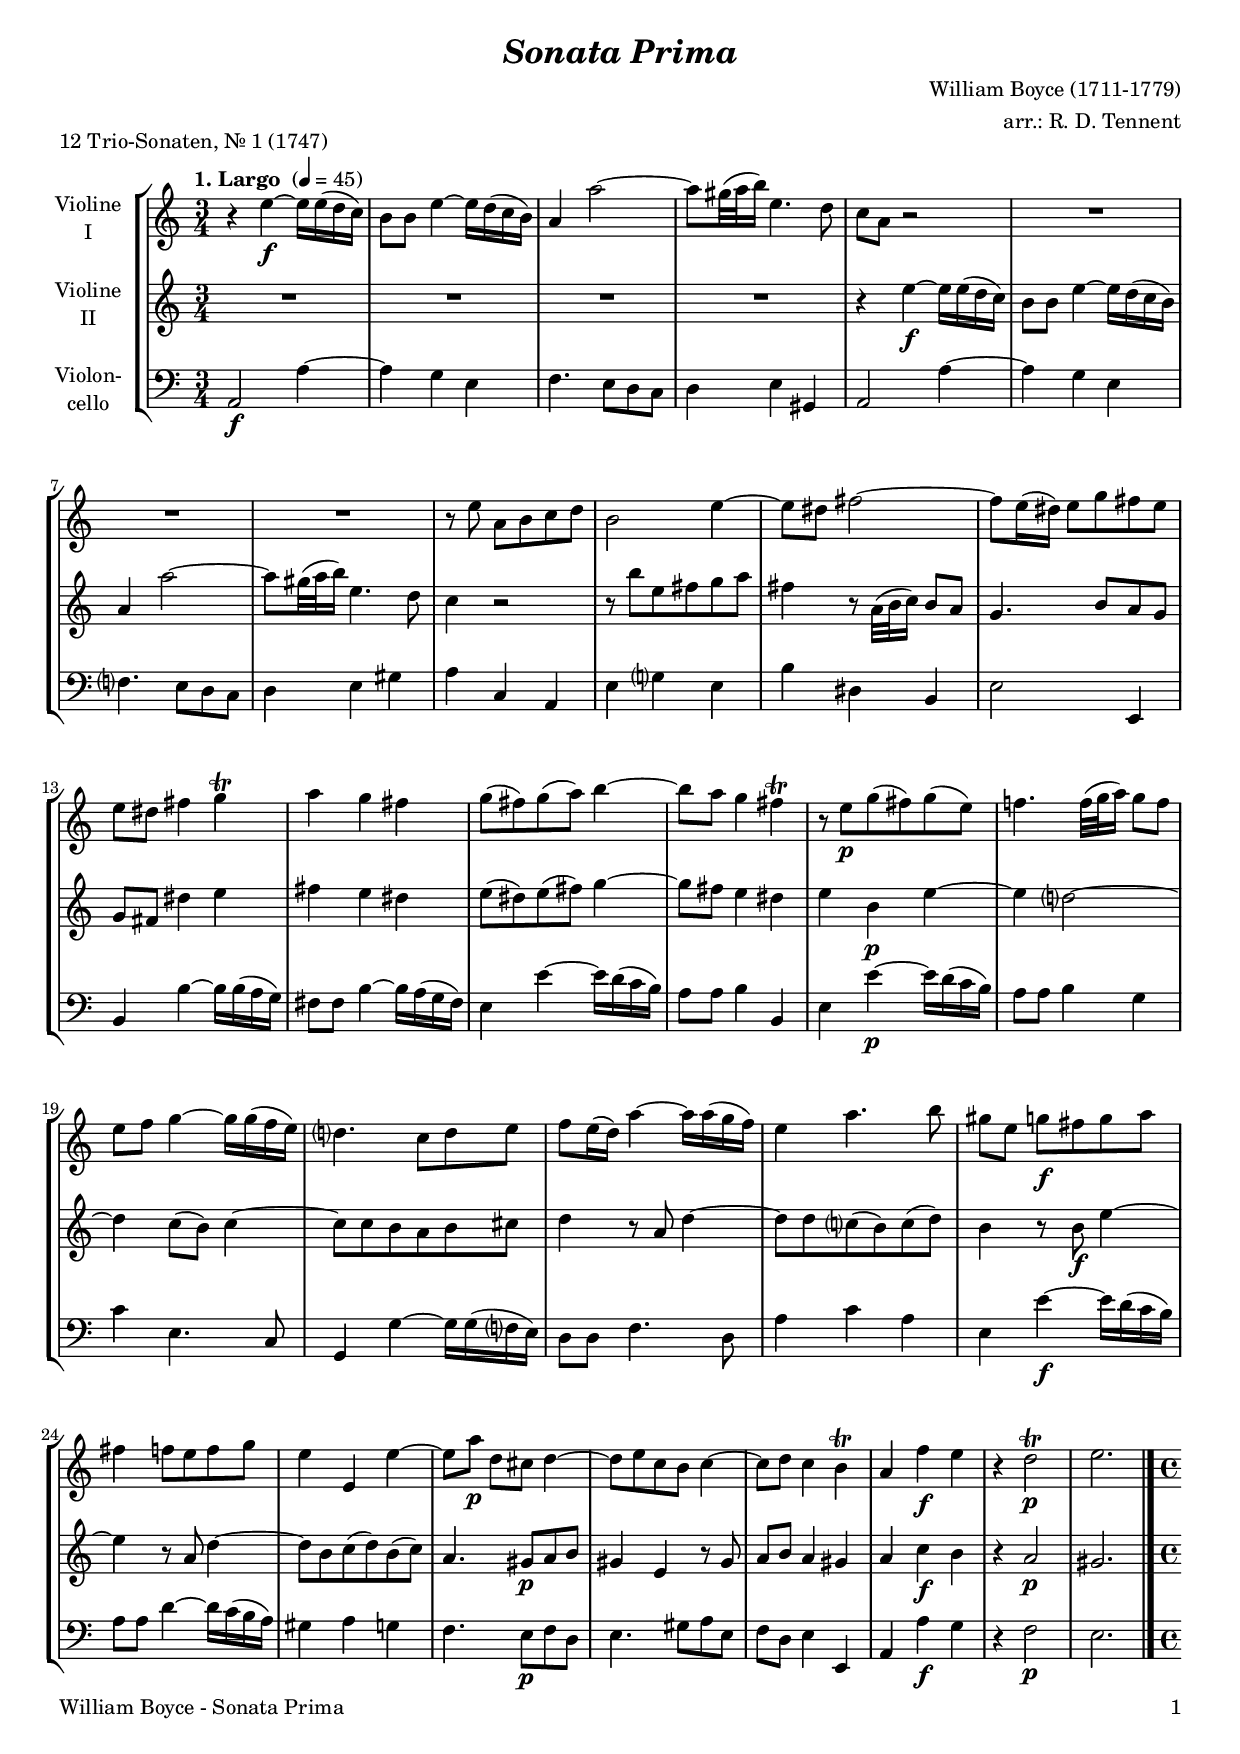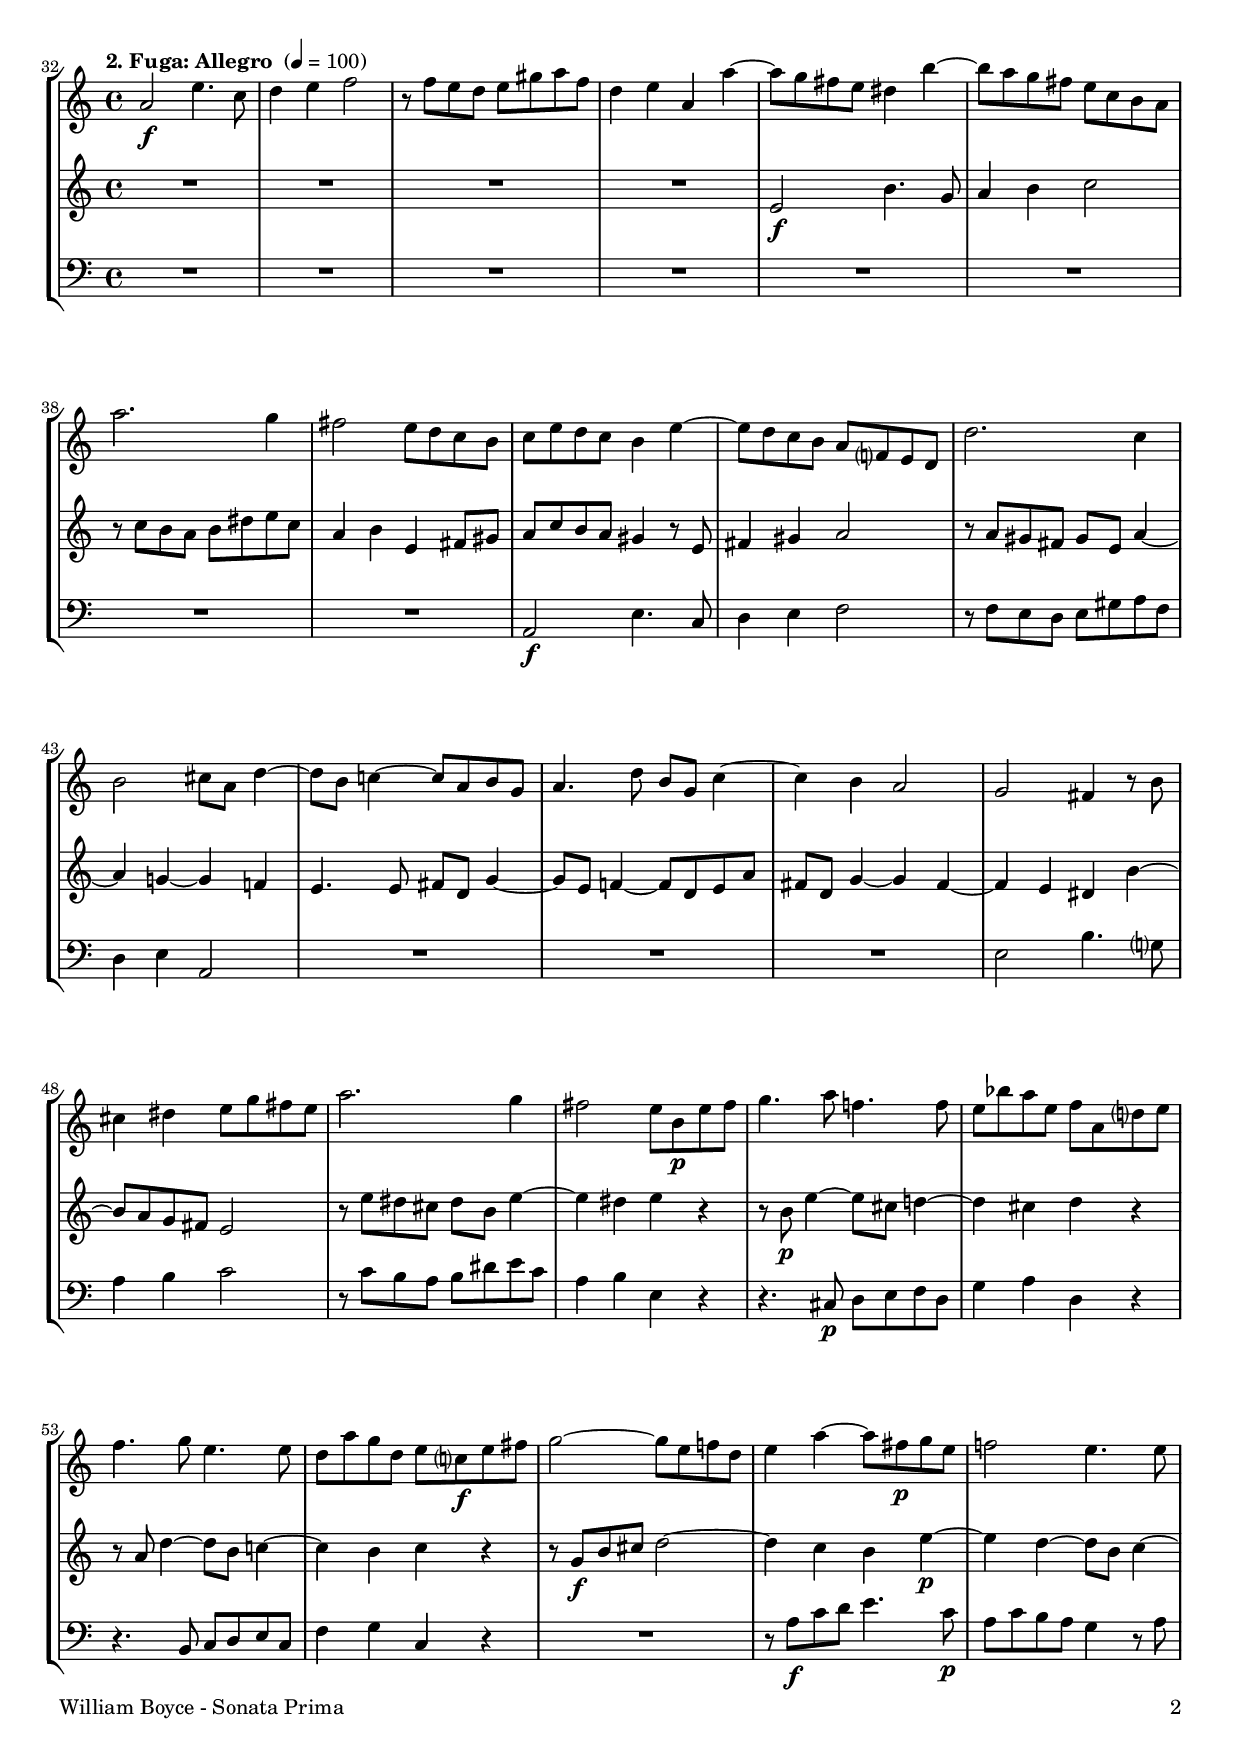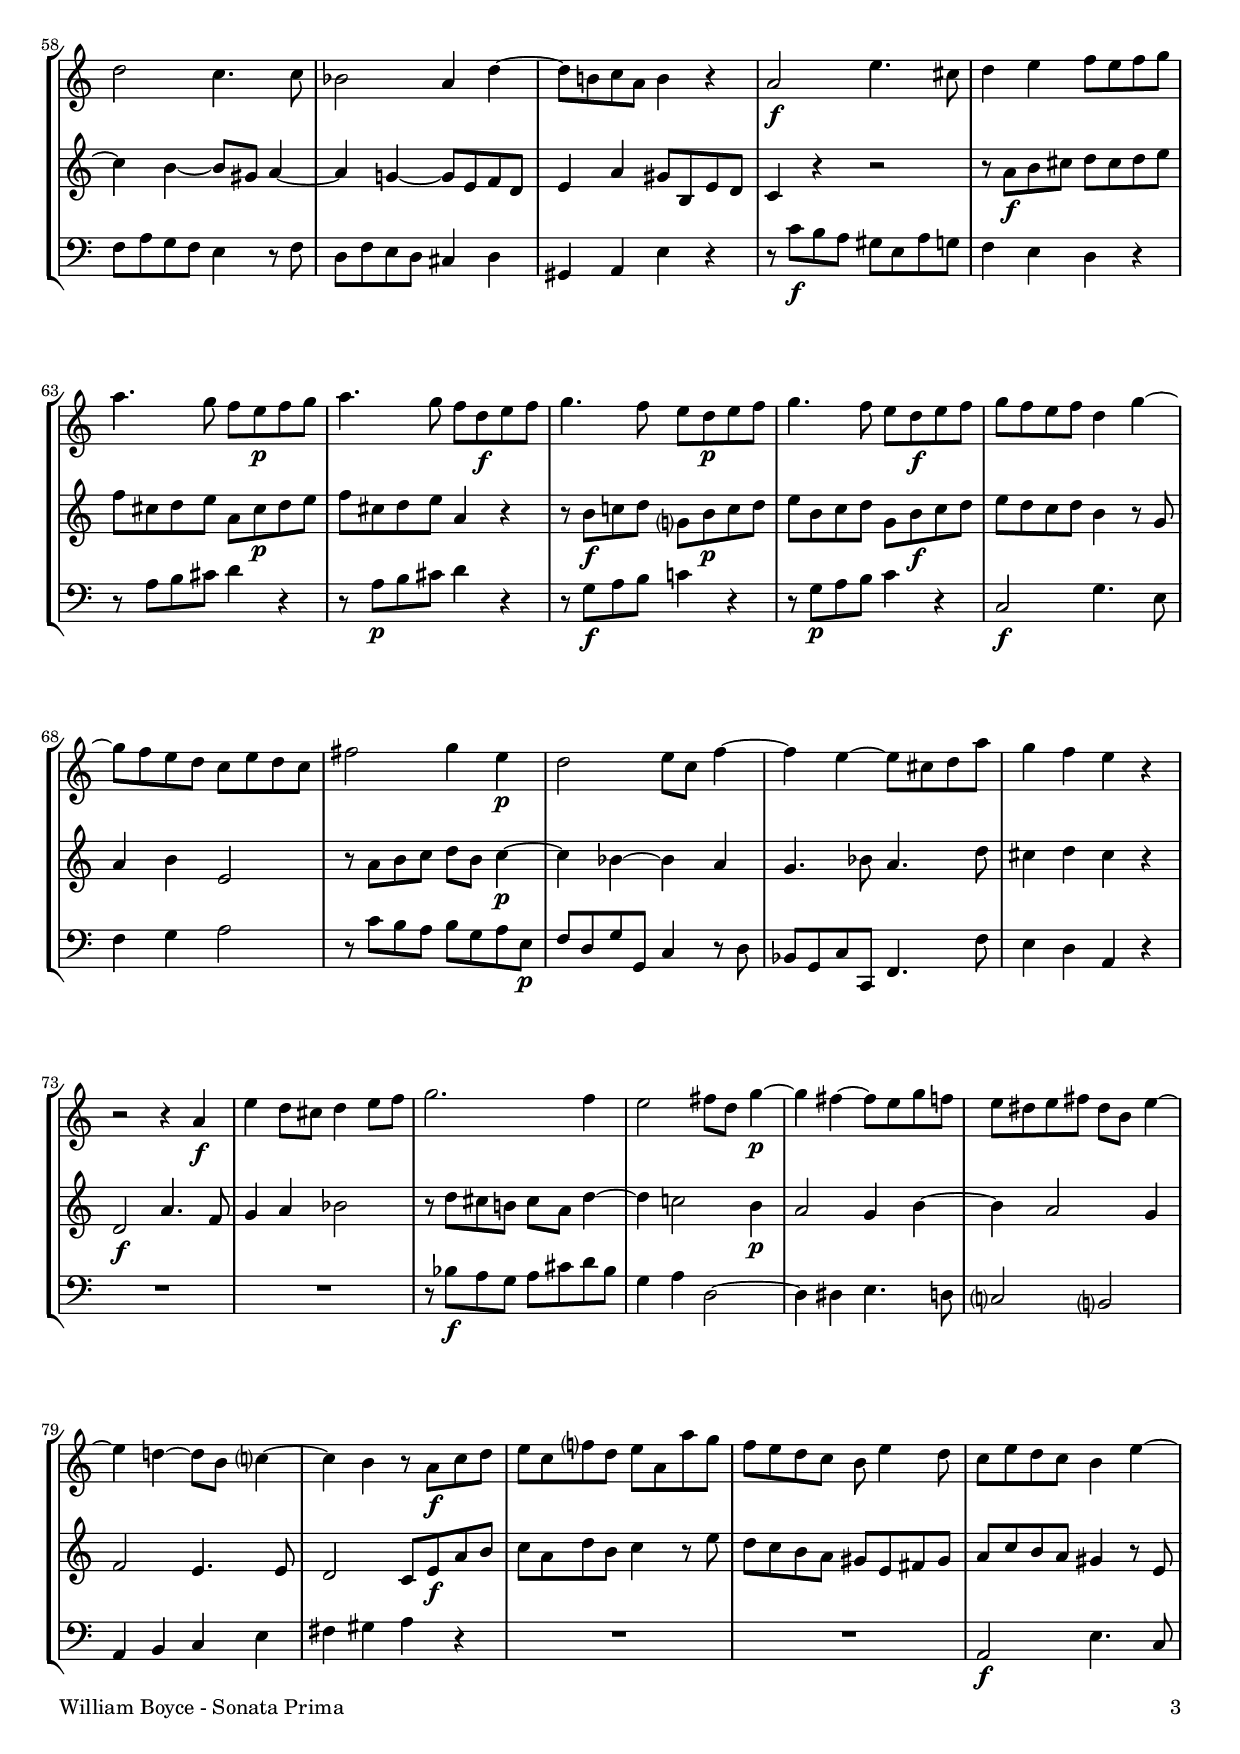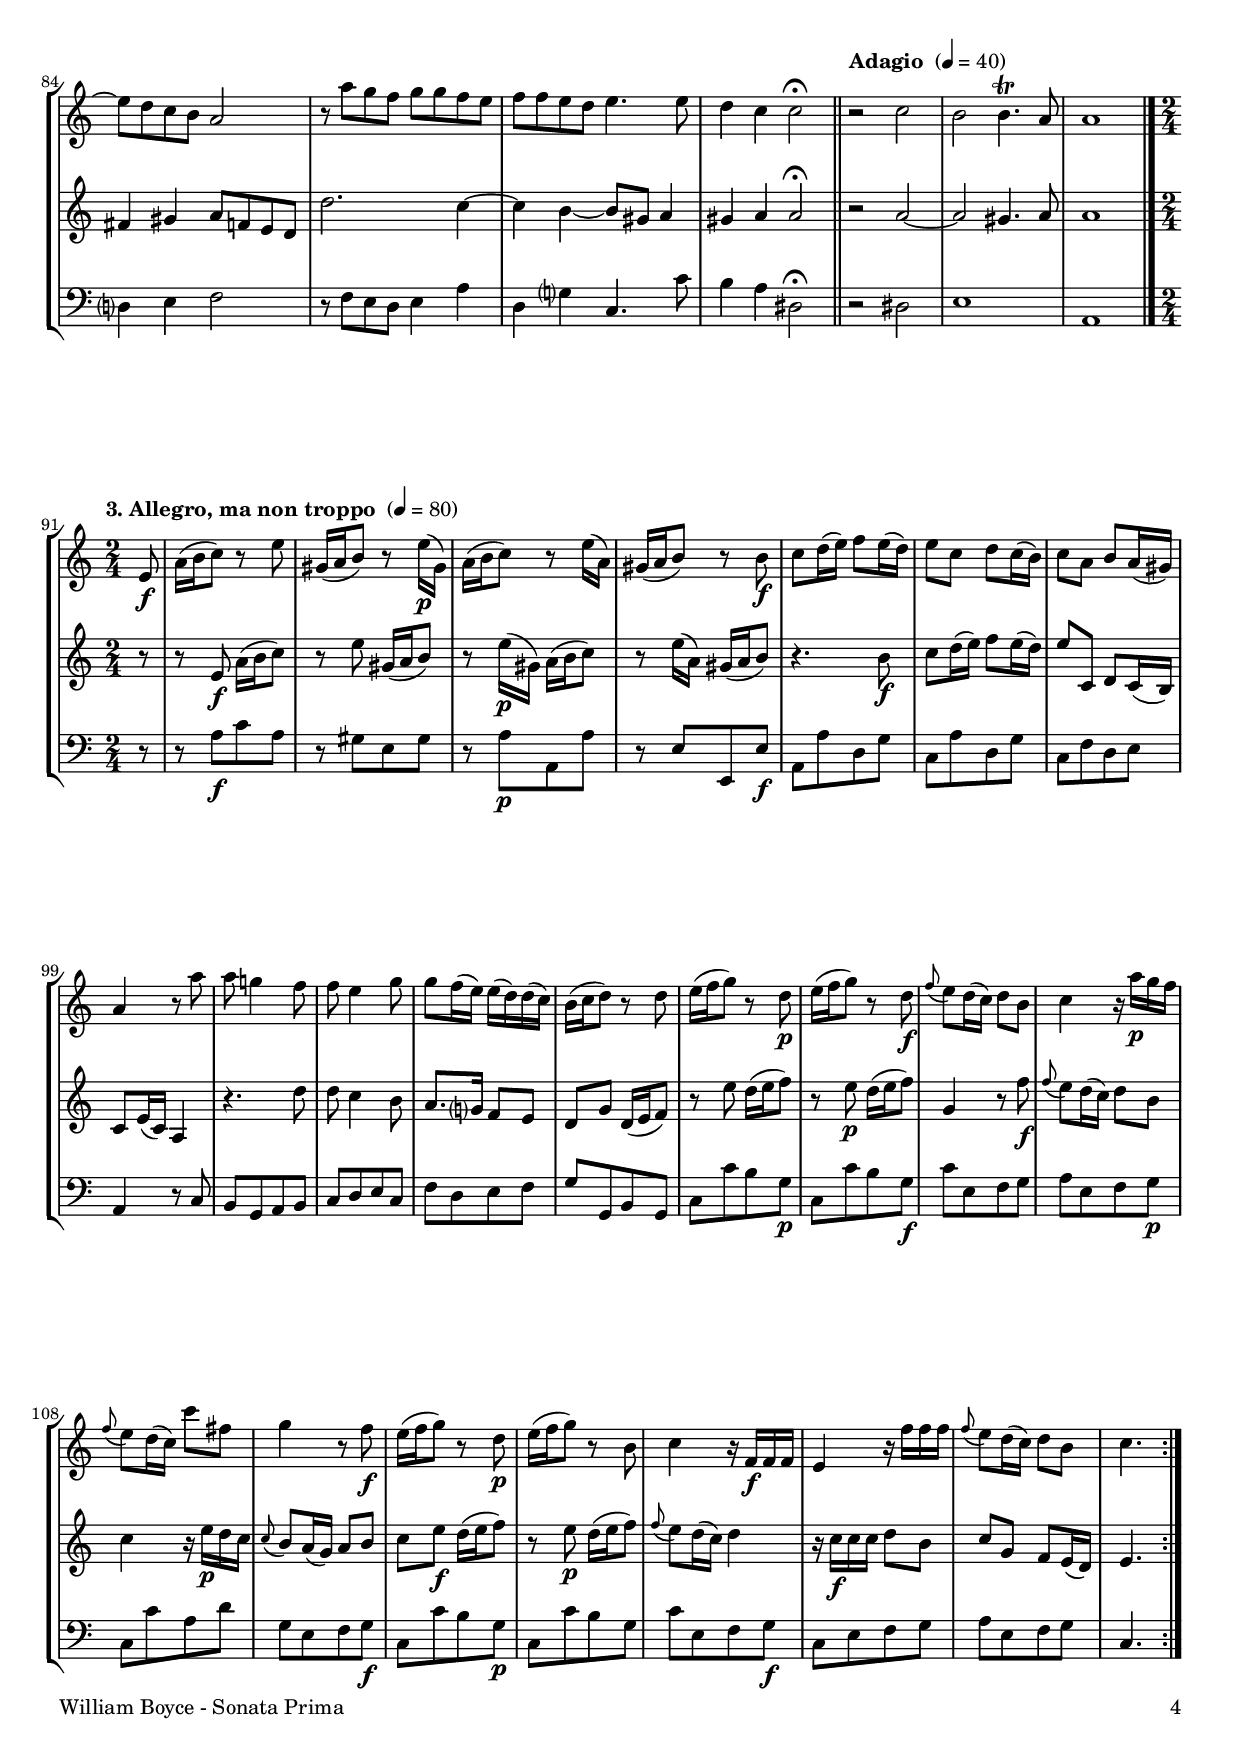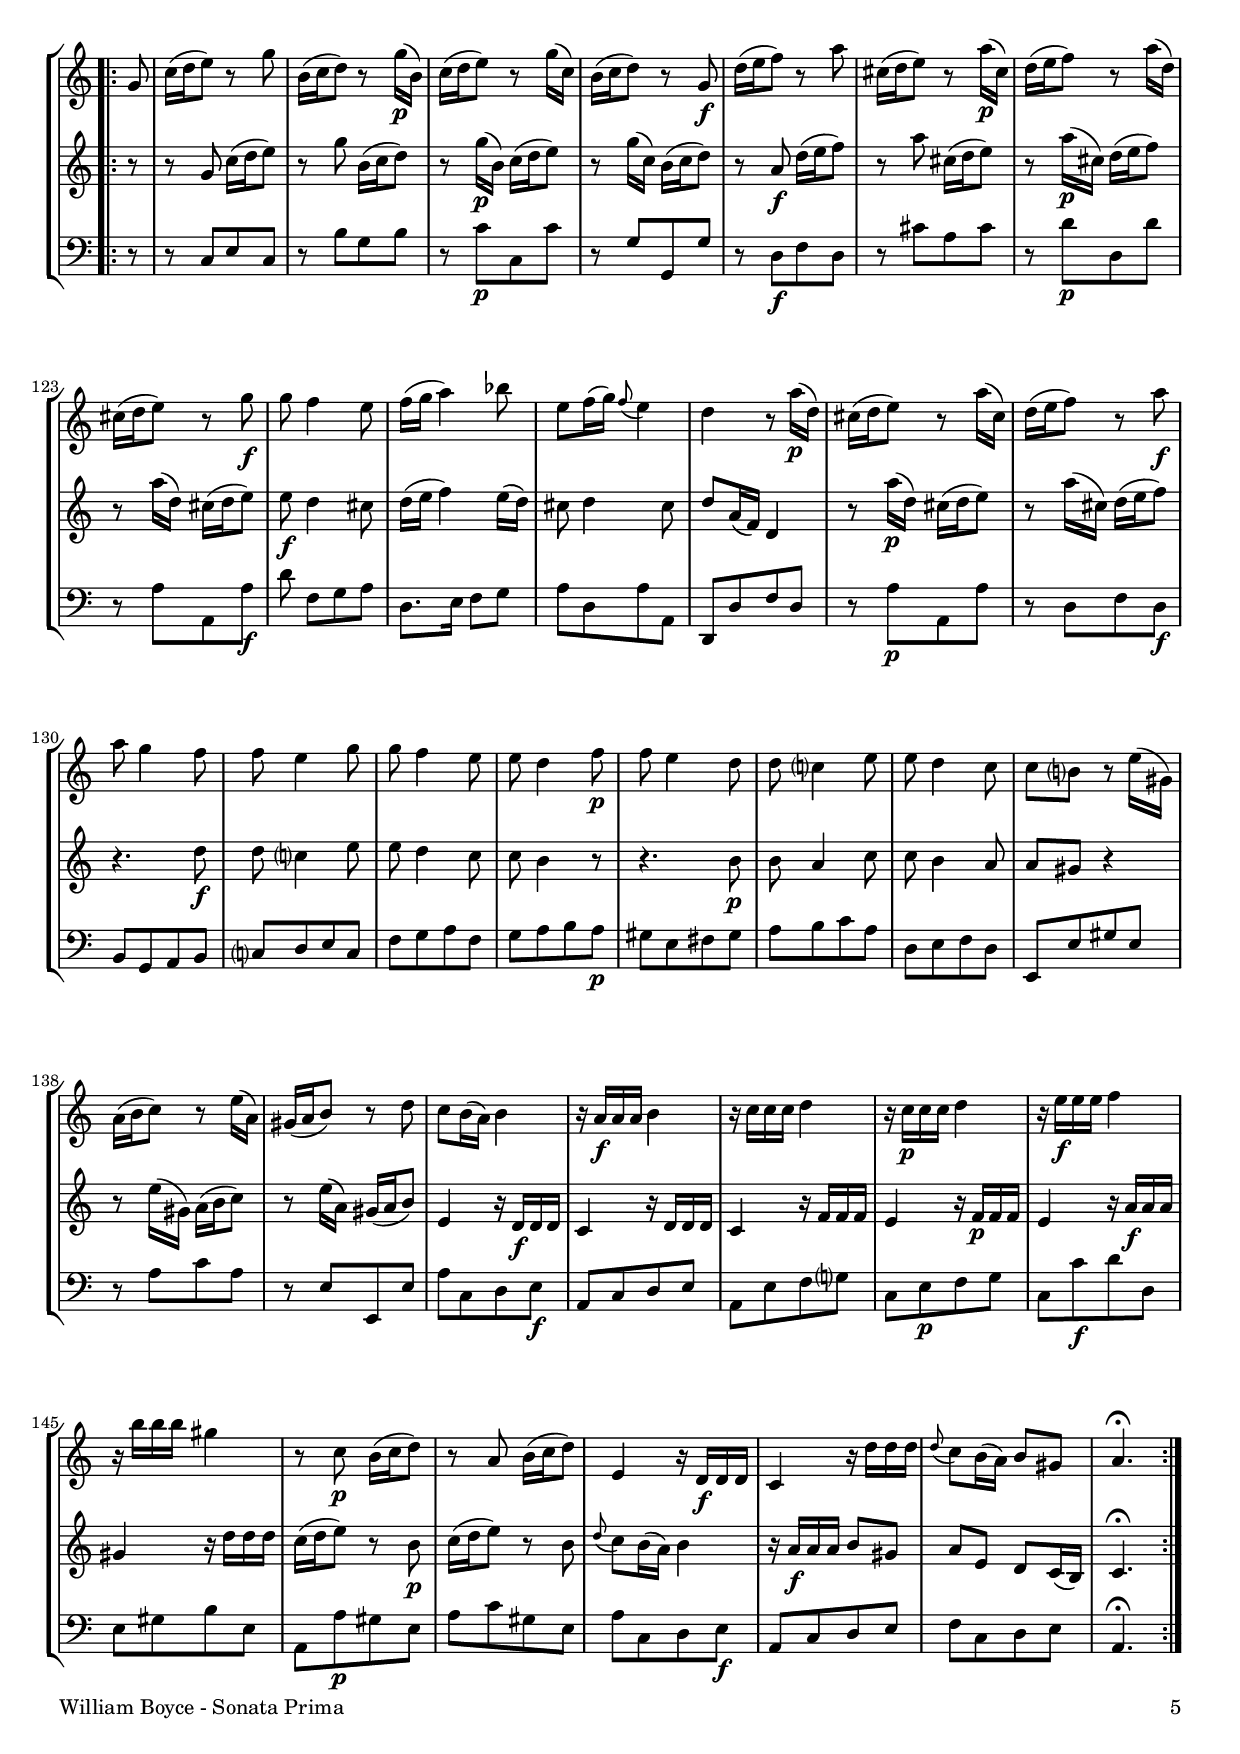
\version "2.24.4"
\include "deutsch.ly"
  
#(set-global-staff-size 18)

\header {
  title     = \markup \bold \italic "Sonata Prima"
  composer  = "William Boyce (1711-1779)"
  arranger  = "arr.: R. D. Tennent"
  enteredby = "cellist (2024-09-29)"
  piece     = "12 Trio-Sonaten, Nr. 1 (1747)"
}

voiceconsts = {
  \key a \minor
  \time 3/4
  \clef "treble"
%  \numericTimeSignature
  \compressEmptyMeasures
% Set default beaming for all staves
%  \set Timing.beamExceptions = #'()
%  \set Timing.baseMoment     = #(ly:make-moment 1 4)
%  \set Timing.beatStructure  = #'(1 1 1)
}

mivl = "violin"
miva = "viola"
mipz = "pizzicato strings"
mivc = "cello"

introa = {            \tempo "1. Largo "   4=45 }
introb = { \break     \tempo "2. Fuga: Allegro " 4=100 \time 4/4 }
adag   = { \bar "||"  \tempo "Adagio " 4=40 }
introc = { \break     \tempo "3. Allegro, ma non troppo " 4=80 \time 2/4 }

va = \relative c'' {
  \voiceconsts

  \introa
  r4 e~\f e16 e( d c)
  h8 h e4~ e16 d( c h)
  a4 a'2~
  a8 gis32( a h16) e,4. d8
  c a r2
  R2.*3
  r8 e' a,[ h c d]
  h2 e4~
  e8 dis fis2~
  fis8 e16( dis) e8 g fis e

  e dis fis4 g\trill
  a g fis
  g8( fis) g( a) h4~
  h8 a g4 fis\trill
  r8 e\p g( fis) g( e)
  f!4. f32( g a16) g8 f

  e f g4~ g16 g( f e)
  d?4. c8 d e
  f e16( d) a'4~ a16 a( g f)
  e4 a4. h8
  gis[ e] g\f fis g a
  fis4 f8 e f g

  e4 e, e'~
  e8 a\p d,[ cis] d4~
  d8 e c h c4~
  c8 d c4 h\trill
  a f'\f e
  r d2\trill\p
  e2. \bar "|."

  \introb
  a,2\f e'4. c8
  d4 e f2
  r8 f e d e gis a f
  d4 e a, a'~
  a8 g fis e dis4 h'~
  h8 a g fis e c h a
  a'2. g4

  fis2 e8 d c h
  c e d c h4 e~
  e8 d c h a f? e d
  d'2. c4
  h2 cis8 a d4~
  d8 h c!4~ c8 a h g

  a4. d8 h g c4~
  c h a2
  g fis4 r8 h
  cis4 dis e8 g fis e
  a2. g4
  fis2 e8 h\p e fis

  g4. a8 f!4. f8
  e b' a e f a, d? e
  f4. g8 e4. e8
  d a' g d e c?\f e fis
  g2~ g8 e f! d
  e4 a~ a8 fis\p g e

  f!2 e4. e8
  d2 c4. c8
  b2 a4 d~
  d8 h! c a h4 r
  a2\f e'4. cis8
  d4 e f8 e f g
  a4. g8 f e\p f g

  a4. g8 f d\f e f
  g4. f8 e d\p e f
  g4. f8 e d\f e f
  g f e f d4 g~
  g8 f e d c e d c
  fis2 g4 e\p

  d2 e8 c f4~
  f e~ e8 cis d a'
  g4 f e r
  r2 r4 a,\f
  e' d8 cis d4 e8 f
  g2. f4
  e2 fis8 d g4~\p

  g fis~ fis8 e g f
  e dis e fis dis h e4~
  e d!~ d8 h c?4~
  c h r8 a\f c d
  e c f? d e a, a' g
  f e d c h e4 d8

  c e d c h4 e~
  e8 d c h a2
  r8 a' g f g g f e
  f f e d e4. e8
  d4 c c2\fermata \adag
  r c
  h h4.\trill a8
  a1 \bar "|."

  \introc
  \repeat volta 2 {
    \partial 8 e8\f
    a16( h c8) r e
    gis,16( a h8) r e16(\p gis,)
    a( h c8) r e16( a,)
    gis( a h8) r h\f
    c d16( e) f8 e16( d)
    e8 c d c16( h)

    c8 a h a16( gis)
    a4 r8 a'
    a g!4 f8
    f e4 g8
    g f16( e) e( d) d( c)
    h( c d8) r d
    e16( f g8) r d\p

    e16( f g8) r d\f
    \appoggiatura f e d16( c) d8 h
    c4 r16 a'\p g f
    \appoggiatura f8 e d16( c) c'8 fis,
    g4 r8 f\f
    e16( f g8) r8 d\p

    e16( f g8) r h,
    c4 r16 f,\f f f
    e4 r16 f' f f
    \appoggiatura f8 e d16( c) d8 h
    c4.
  }
  \repeat volta 2 {
    g8
    c16( d e8) r g
    h,16( c d8) r g16(\p h,)

    c( d e8) r g16( c,)
    h( c d8) r g,\f
    d'16( e f8) r a
    cis,16( d e8) r a16(\p cis,)
    d( e f8) r a16( d,)
    cis( d e8) r g\f

    g f4 e8
    f16( g a4) b8
    e, f16( g) \appoggiatura f8 e4
    d r8 a'16(\p d,)
    cis( d e8) r a16( cis,)
    d( e f8) r a\f
    a g4 f8

    f e4 g8
    g f4 e8
    e d4 f8\p
    f e4 d8
    d c?4 e8
    e d4 c8
    c h? r e16( gis,)
    a( h c8) r e16( a,)

    gis( a h8) r d
    c h16( a) h4
    r16 a\f a a h4
    r16 c c c d4
    r16 c\p c c d4
    r16 e\f e e f4

    r16 h h h gis4
    r8 c,\p h16( c d8)
    r a h16( c d8)
    e,4 r16 d\f d d
    c4 r16 d' d d
    \appoggiatura d8 c h16( a) h8 gis
    \partial 4. a4.\fermata
  }
}

vb = \relative c'' {
  \voiceconsts

  \introa
  R2.*4
  r4 e~\f e16 e( d c)
  h8 h e4~ e16 d( c h)

  a4 a'2~
  a8 gis32( a h16) e,4. d8
  c4 r2
  r8 h' e, fis g a
  fis4 r8 a,32( h c16) h8 a
  g4. h8 a g

  g fis dis'4 e
  fis e dis
  e8( dis) e( fis) g4~
  g8 fis e4 dis
  e h\p e~
  e d?2~

  d4 c8( h) c4~
  c8 c h a h cis
  d4 r8 a d4~
  d8 d c?( h) c( d)
  h4 r8 h\f e4~
  e r8 a, d4~

  d8 h c( d) h( c)
  a4. gis8\p a h
  gis4 e r8 gis
  a h a4 gis
  a c\f h
  r a2\p
  gis2. \bar "|."

  \introb
  R1*4
  e2\f h'4. g8
  a4 h c2
  r8 c h a h dis e c

  a4 h e, fis8 gis
  a c h a gis4 r8 e
  fis4 gis a2
  r8 a gis fis gis e a4~
  a g!~ g f!
  e4. e8 fis d g4~

  g8 e f!4~ f8 d e a
  fis d g4~ g fis~
  fis e dis h'~
  h8 a g fis e2
  r8 e' dis cis dis h e4~
  e dis e r

  r8 h\p e4~ e8 cis d!4~
  d cis d r
  r8 a d4~ d8 h c!4~
  c h c r
  r8 g\f h cis d2~
  d4 c h e~\p

  e d~ d8 h c4~
  c h~ h8 gis a4~
  a g!~ g8 e f d
  e4 a gis8 h, e d
  c4 r r2
  r8 a'\f h cis d cis d e
  f cis d e a, cis\p d e

  f cis d e a,4 r
  r8 h\f c! d g,? h\p c d
  e h c d g, h\f c d
  e d c d h4 r8 g
  a4 h e,2
  r8 a h c d h c4~\p

  c b~ b a
  g4. b8 a4. d8
  cis4 d cis r
  d,2\f a'4. f8
  g4 a b2
  r8 d cis h! cis a d4~
  d c!2 h4\p

  a2 g4 h~
  h a2 g4
  f2 e4. e8
  d2 c8 e\f a h
  c a d h c4 r8 e
  d c h a gis e fis gis

  a c h a gis4 r8 e
  fis4 gis a8 f e d
  d'2. c4~
  c h~ h8 gis a4
  gis a a2\fermata \adag
  r a~
  a gis4. a8
  a1 \bar "|."

  \introc
  \repeat volta 2 {
    \partial 8 r8
    r e\f a16( h c8)
    r e gis,16( a h8)
    r e16(\p gis,) a( h c8)
    r e16( a,) gis( a h8)
    r4. h8\f
    c d16( e) f8 e16( d)

    e8 c, d c16( h)
    c8 e16( c) a4
    r4. d'8
    d c4 h8
    a8. g?16 f8 e
    d g d16( e f8)
    r e' d16( e f8)

    r e\p d16( e f8)
    g,4 r8 f'\f
    \appoggiatura f e d16( c) d8 h
    c4 r16 e\p d c
    \appoggiatura c8 h a16( g) a8 h
    c e\f d16( e f8)

    r e\p d16( e f8)
    \appoggiatura f e d16( c) d4
    r16 c\f c c d8 h
    c g f e16( d)
    e4.
  }
  \repeat volta 2 {
    r8
    r g c16( d e8)
    r g h,16( c d8)

    r g16(\p h,) c( d e8)
    r g16( c,) h( c d8)
    r a\f d16( e f8)
    r a cis,16( d e8)
    r a16(\p cis,) d( e f8)
    r a16( d,) cis( d e8)

    e\f d4 cis8
    d16( e f4) e16( d)
    cis8 d4 cis8
    d a16( f) d4
    r8 a''16(\p d,) cis( d e8)
    r a16( cis,) d( e f8)
    r4. d8\f

    d c?4 e8
    e d4 c8
    c h4 r8
    r4. h8\p
    h a4 c8
    c h4 a8
    a gis r4
    r8 e'16( gis,) a( h c8)

    r e16( a,) gis( a h8)
    e,4 r16 d\f d d
    c4 r16 d d d
    c4 r16 f f f
    e4 r16 f\p f f
    e4 r16 a\f a a

    gis4 r16 d' d d
    c( d e8) r h\p
    c16( d e8) r h
    \appoggiatura d c h16( a) h4
    r16 a\f a a h8 gis
    a e d c16( h)
    \partial 4. c4.\fermata
  }
}

vc = \relative c {
  \voiceconsts
  \clef "bass"
  
  \introa
  a2\f a'4~
  a g e
  f4. e8 d c
  d4 e gis,
  a2 a'4~
  a g e

  f?4. e8 d c
  d4 e gis
  a c, a
  e' g? e
  h' dis, h
  e2 e,4 h'
  h'~ h16 h( a g)

  fis8 fis h4~ h16 a( g fis)
  e4 e'~ e16 d( c h)
  a8 a h4 h,
  e e'~\p e16 d( c h)
  a8 a h4 g

  c e,4. c8
  g4 g'~ g16 g( f? e)
  d8 d f4. d8
  a'4 c a
  e e'~\f e16 d( c h)
  a8 a d4~ d16 c( h a)

  gis4 a g
  f4. e8\p f d
  e4. gis8 a e
  f d e4 e,
  a a'\f g
  r f2\p
  e2. \bar "|."

  \introb
  R1*8
  a,2\f e'4. c8
  d4 e f2
  r8 f e d e gis a f
  d4 e a,2
  R1*3
  e'2 h'4. g?8
  a4 h c2

  r8 c h a h dis e c
  a4 h e, r
  r4. cis8\p d e f d
  g4 a d, r
  r4. h8 c d e c
  f4 g c, r

  R1
  r8 a'\f c d e4. c8\p
  a c h a g4 r8 a
  f a g f e4 r8 f
  d f e d cis4 d
  gis, a e' r

  r8 c'\f h a gis e a g
  f4 e d r
  r8 a' h cis d4 r
  r8 a\p h cis d4 r
  r8 g,\f a h c!4 r
  r8 g\p a h c4 r

  c,2\f g'4. e8
  f4 g a2
  r8 c h a h g a e\p
  f d g g, c4 r8 d
  b g c c, f4. f'8
  e4 d a r

  R1*2
  r8 b'\f a g a cis d b
  g4 a d,2~
  d4 dis e4. d8
  c?2 h?
  a4 h c e
  fis gis a r
  R1*2

  a,2\f e'4. c8
  d?4 e f=2
  r8 f e d e4 a
  d, g? c,4. c'8
  h4 a dis,2\fermata \adag
  r dis
  e1
  a, \bar "|."

  \introc
  \repeat volta 2 {
    \partial 8 r8
    r a'[\f c a]
    r gis[ e gis]
    r a[\p a, a']
    r e[ e, e']\f
    a,[ a' d, g]
    c,[ a' d, g]
    c,[ f d e]

    a,4 r8 c]
    h[ g a h]
    c[ d e c]
    f[ d e f]
    g[ g, h g]
    c[ c' h g]\p
    c,[ c' h g]\f
    c[ e, f g]

    a[ e f g]\p
    c,[ c' a d]
    g,[ e f g]\f
    c,[ c' h g]\p
    c,[ c' h g]
    c[ e, f g]\f
    c,[ e f g]

    a[ e f g]
    c,4.
  }
  \repeat volta 2 {
    r8
    r c[ e c]
    r h'[ g h]
    r c[\p c, c']
    r g[ g, g']
    r d[\f f d]
    r cis'[ a cis]

    r d[\p d, d']
    r a[ a, a']\f
    d f,[ g a]
    d,8. e16 f8 g
    a[ d, a' a,]
    d,[ d' f d]
    r a'[\p a, a']

    r d,[ f d]\f
    h[ g a h]
    c?[ d e c]
    f[ g a f]
    g[ a h a]\p
    gis[ e fis gis]
    a[ h c a]
    d,[ e f d]

    e,[ e' gis e]
    r a[ c a]
    r e[ e, e']
    a[ c, d e]\f
    a,[ c d e]
    a,[ e' f g?]
    c,[ e\p f g]

    c,[ c'\f d d,]
    e[ gis h e,]
    a,[ a'\p gis e]
    a[ c gis e]
    a[ c, d e]\f
    a,[ c d e]
    f[ c d e]
    \partial 4. a,4.\fermata
  }
}


music = \new StaffGroup <<
      \new Staff {
	\set Staff.midiInstrument = \mivl
	\set Staff.instrumentName = \markup \center-column { "Violine" "I" }
	\transpose a a { \va }
      }

      \new Staff {
	\set Staff.midiInstrument = \mivl
	\set Staff.instrumentName = \markup \center-column { "Violine" "II" }
	\transpose a a { \vb }
      }

      \new Staff {
	\set Staff.midiInstrument = \mivc
	\set Staff.instrumentName = \markup \center-column { "Violon-" "cello" }
	\transpose a a { \vc }
      }
>>

\book {
  \paper {
    print-page-number = ##t
    print-first-page-number = ##t
    ragged-last-bottom = ##f
    oddHeaderMarkup = \markup \null
    evenHeaderMarkup = \markup \null
    oddFooterMarkup = \markup {
      \fill-line {
        \if \should-print-page-number
        "William Boyce - Sonata Prima" \fromproperty #'page:page-number-string
      }
    }
    evenFooterMarkup = \oddFooterMarkup
  } \score {
    \music
    \layout {}
  }

  \score {
    \unfoldRepeats \music

    \midi {
      \context {
        \Score
      }
    }
  }
}
